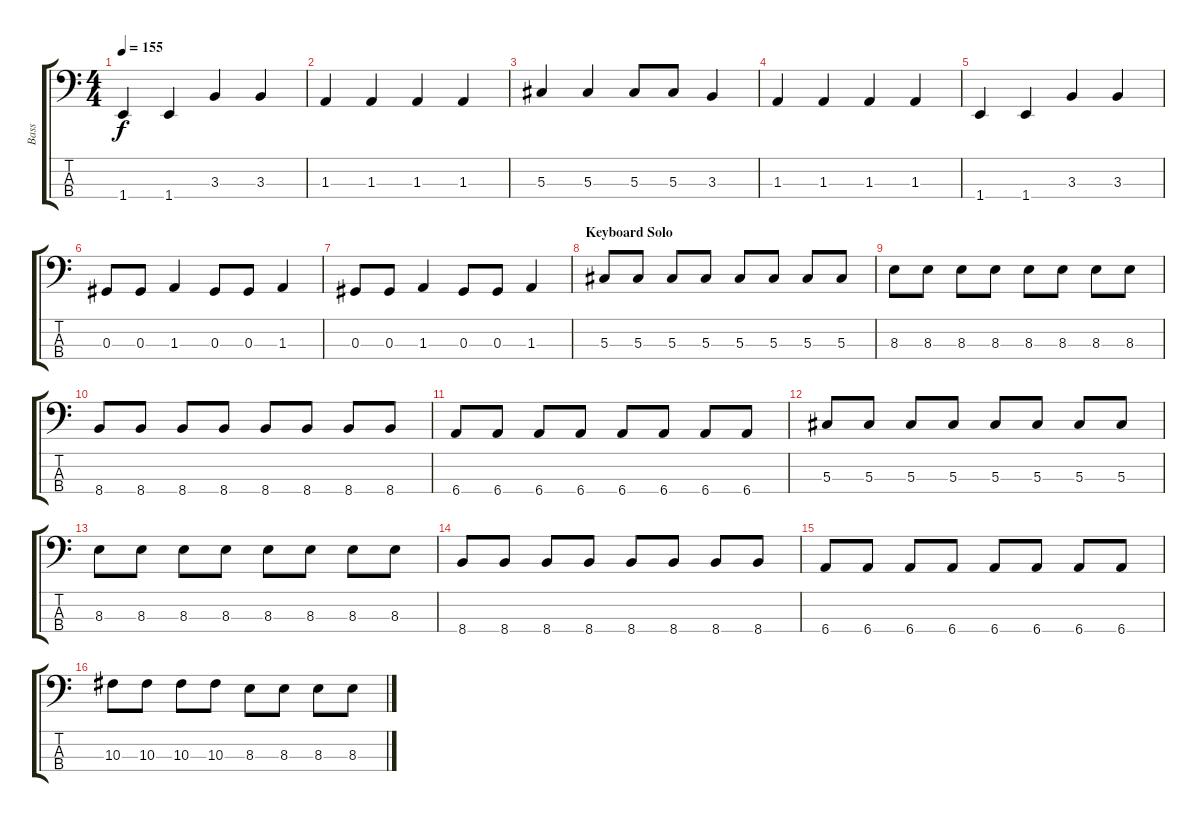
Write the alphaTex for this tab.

\track ("Bass" "Bass") {instrument electricbassfinger}
\staff {score tabs}
\tuning (Gb2 Db2 Ab1 Eb1) {hide}
\ts (4 4)
\tempo 155
\clef f4
\ks c
1.4.4{dy f} 1.4.4 3.3.4 3.3.4 |
1.3.4 1.3.4 1.3.4 1.3.4 |
5.3.4 5.3.4 5.3.8 5.3.8 3.3.4 |
1.3.4 1.3.4 1.3.4 1.3.4 |
1.4.4 1.4.4 3.3.4 3.3.4 |
0.3.8 0.3.8 1.3.4 0.3.8 0.3.8 1.3.4 |
0.3.8 0.3.8 1.3.4 0.3.8 0.3.8 1.3.4 |
\section ("" "Keyboard Solo")
5.3.8 5.3.8 5.3.8 5.3.8 5.3.8 5.3.8 5.3.8 5.3.8 |
8.3.8 8.3.8 8.3.8 8.3.8 8.3.8 8.3.8 8.3.8 8.3.8 |
8.4.8 8.4.8 8.4.8 8.4.8 8.4.8 8.4.8 8.4.8 8.4.8 |
6.4.8 6.4.8 6.4.8 6.4.8 6.4.8 6.4.8 6.4.8 6.4.8 |
5.3.8 5.3.8 5.3.8 5.3.8 5.3.8 5.3.8 5.3.8 5.3.8 |
8.3.8 8.3.8 8.3.8 8.3.8 8.3.8 8.3.8 8.3.8 8.3.8 |
8.4.8 8.4.8 8.4.8 8.4.8 8.4.8 8.4.8 8.4.8 8.4.8 |
6.4.8 6.4.8 6.4.8 6.4.8 6.4.8 6.4.8 6.4.8 6.4.8 |
10.3.8 10.3.8 10.3.8 10.3.8 8.3.8 8.3.8 8.3.8 8.3.8
